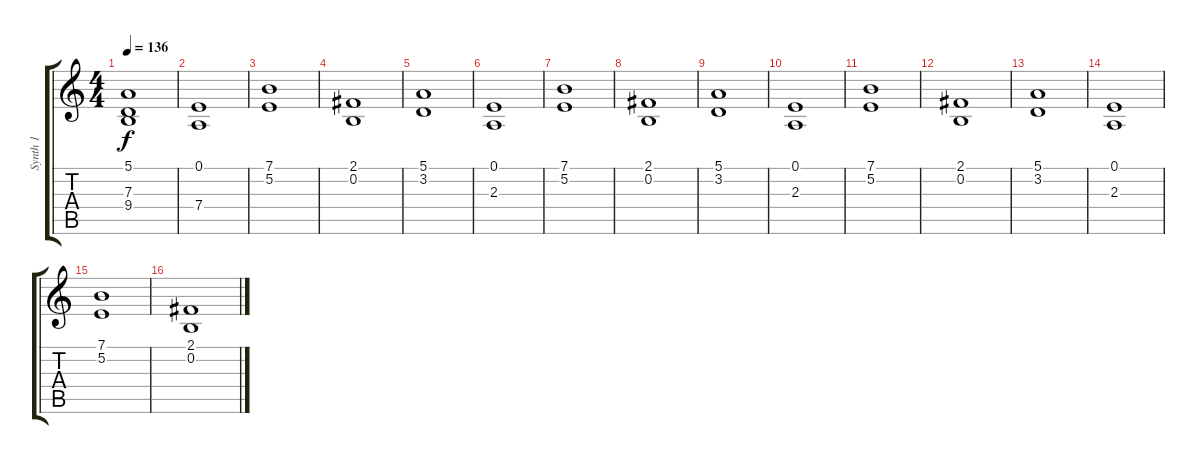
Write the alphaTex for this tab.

\track ("Synth 1" "Synth 1") {instrument lead8bassandlead}
\staff {score tabs}
\tuning (E4 B3 G3 D3 A2 E2) {hide}
\ts (4 4)
\tempo 136
\clef g2
\ks c
(5.1 7.3 9.4{t}).1{dy f} |
(0.1 7.4).1 |
(7.1 5.2).1 |
(2.1 0.2).1 |
(5.1 3.2).1 |
(0.1 2.3).1 |
(7.1 5.2).1 |
(2.1 0.2).1 |
(5.1 3.2).1 |
(0.1 2.3).1 |
(7.1 5.2).1 |
(2.1 0.2).1 |
(5.1 3.2).1 |
(0.1 2.3).1 |
(7.1 5.2).1 |
(2.1 0.2).1
